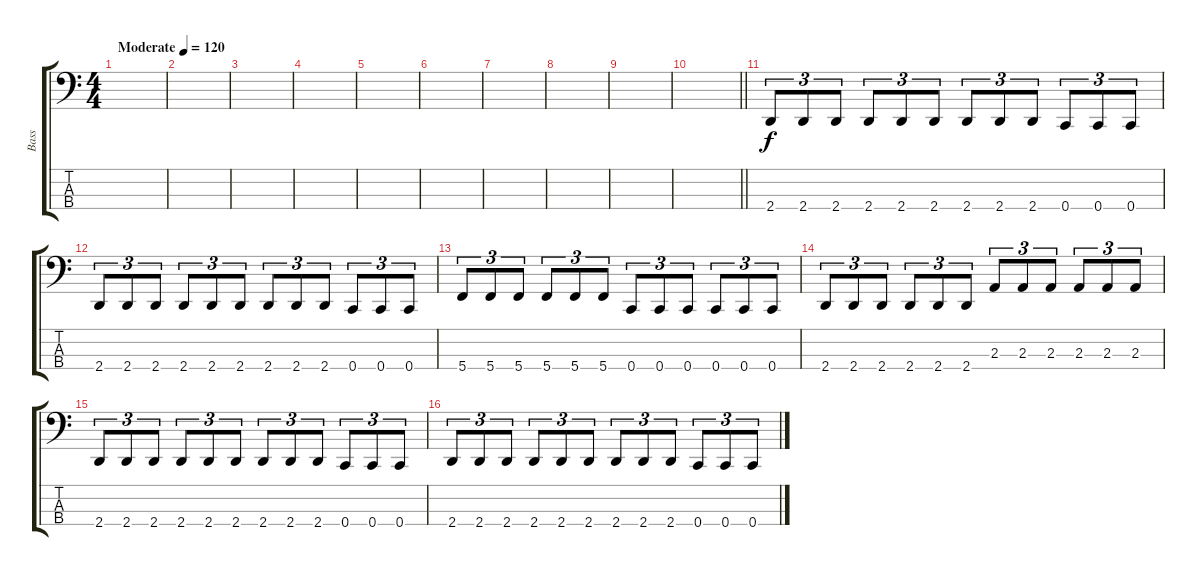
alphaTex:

\track ("Bass" "Bass") {instrument electricbassfinger}
\staff {score tabs}
\tuning (F2 C2 G1 C1) {hide}
\ts (4 4)
\tempo (120 "Moderate")
\clef f4
\ks c
|
|
|
|
|
|
|
|
|
\barLineRight lightlight
|
\section ("" "")
2.4.8{tu (3 2)} 2.4.8{tu (3 2)} 2.4.8{tu (3 2)} 2.4.8{tu (3 2)} 2.4.8{tu (3 2)} 2.4.8{tu (3 2)} 2.4.8{tu (3 2)} 2.4.8{tu (3 2)} 2.4.8{tu (3 2)} 0.4.8{tu (3 2)} 0.4.8{tu (3 2)} 0.4.8{tu (3 2)} |
2.4.8{tu (3 2)} 2.4.8{tu (3 2)} 2.4.8{tu (3 2)} 2.4.8{tu (3 2)} 2.4.8{tu (3 2)} 2.4.8{tu (3 2)} 2.4.8{tu (3 2)} 2.4.8{tu (3 2)} 2.4.8{tu (3 2)} 0.4.8{tu (3 2)} 0.4.8{tu (3 2)} 0.4.8{tu (3 2)} |
5.4.8{tu (3 2)} 5.4.8{tu (3 2)} 5.4.8{tu (3 2)} 5.4.8{tu (3 2)} 5.4.8{tu (3 2)} 5.4.8{tu (3 2)} 0.4.8{tu (3 2)} 0.4.8{tu (3 2)} 0.4.8{tu (3 2)} 0.4.8{tu (3 2)} 0.4.8{tu (3 2)} 0.4.8{tu (3 2)} |
2.4.8{tu (3 2)} 2.4.8{tu (3 2)} 2.4.8{tu (3 2)} 2.4.8{tu (3 2)} 2.4.8{tu (3 2)} 2.4.8{tu (3 2)} 2.3.8{tu (3 2)} 2.3.8{tu (3 2)} 2.3.8{tu (3 2)} 2.3.8{tu (3 2)} 2.3.8{tu (3 2)} 2.3.8{tu (3 2)} |
2.4.8{tu (3 2)} 2.4.8{tu (3 2)} 2.4.8{tu (3 2)} 2.4.8{tu (3 2)} 2.4.8{tu (3 2)} 2.4.8{tu (3 2)} 2.4.8{tu (3 2)} 2.4.8{tu (3 2)} 2.4.8{tu (3 2)} 0.4.8{tu (3 2)} 0.4.8{tu (3 2)} 0.4.8{tu (3 2)} |
2.4.8{tu (3 2)} 2.4.8{tu (3 2)} 2.4.8{tu (3 2)} 2.4.8{tu (3 2)} 2.4.8{tu (3 2)} 2.4.8{tu (3 2)} 2.4.8{tu (3 2)} 2.4.8{tu (3 2)} 2.4.8{tu (3 2)} 0.4.8{tu (3 2)} 0.4.8{tu (3 2)} 0.4.8{tu (3 2)}
